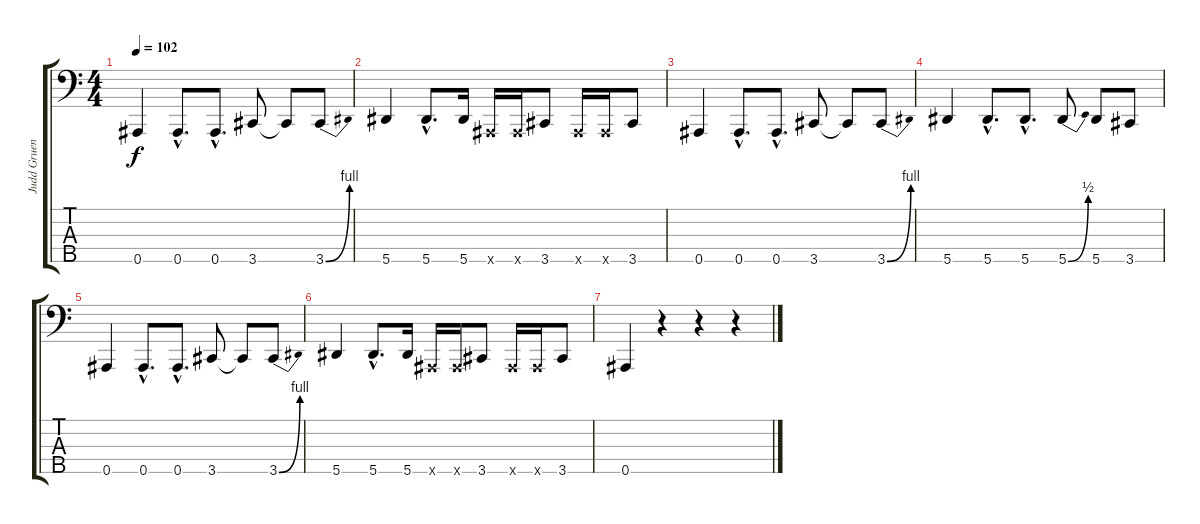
\track ("Judd Gruenbaum (Volume Effect)" "Judd Gruen") {instrument electricbasspick}
\staff {score tabs}
\tuning (Gb2 Db2 Ab1 Eb1 Bb0) {hide}
\ts (4 4)
\tempo 102
\clef f4
\ks c
0.5.4{dy f} 0.5{hac}.8{d} 0.5{hac}.8{d} 3.5.8 3.5{t}.8 3.5{be (bend 0 0 60 4)}.8 |
5.5.4 5.5{hac}.8{d} 5.5.16 0.5{x}.16 0.5{x}.16 3.5.8 0.5{x}.16 0.5{x}.16 3.5.8 |
0.5.4 0.5{hac}.8{d} 0.5{hac}.8{d} 3.5.8 3.5{t}.8 3.5{be (bend 0 0 60 4)}.8 |
5.5.4 5.5{hac}.8{d} 5.5{hac}.8{d} 5.5{be (bend 0 0 60 2)}.8 5.5.8 3.5.8 |
0.5.4 0.5{hac}.8{d} 0.5{hac}.8{d} 3.5.8 3.5{t}.8 3.5{be (bend 0 0 60 4)}.8 |
5.5.4 5.5{hac}.8{d} 5.5.16 0.5{x}.16 0.5{x}.16 3.5.8 0.5{x}.16 0.5{x}.16 3.5.8 |
0.5.4 r.4 r.4 r.4
